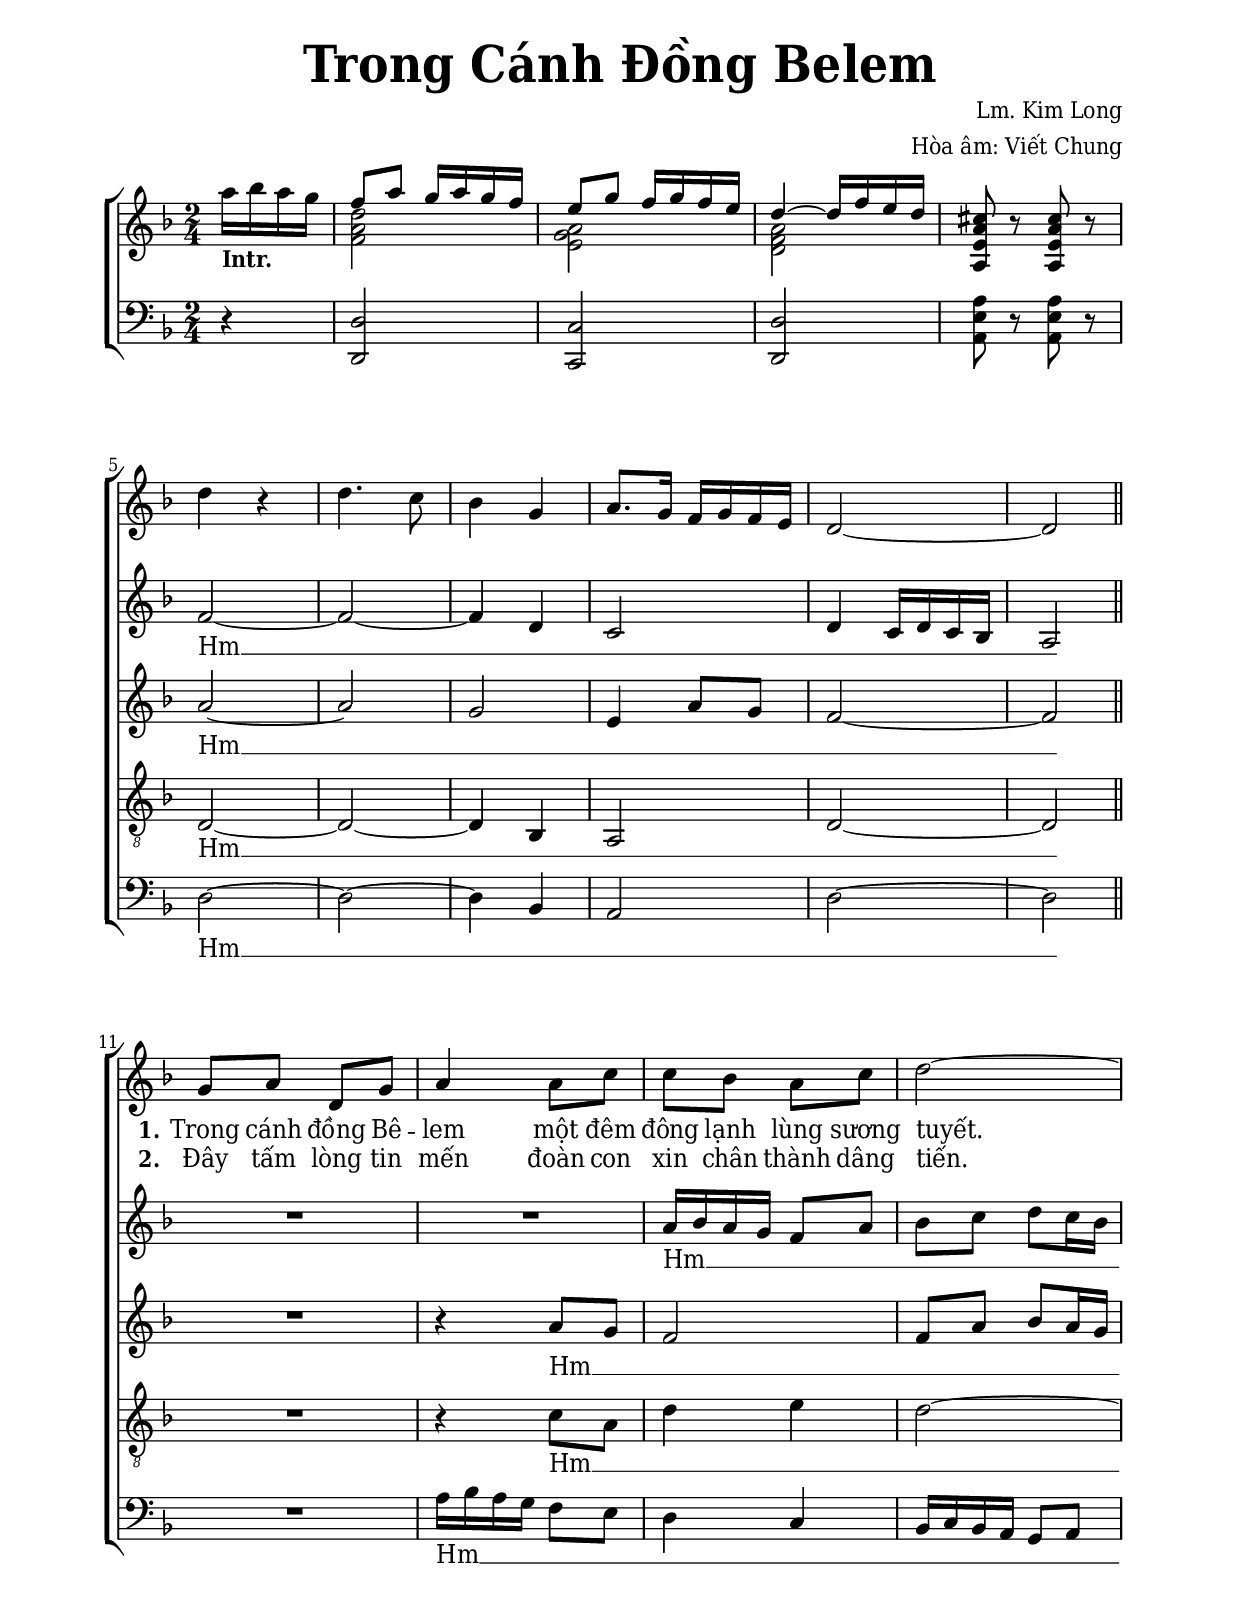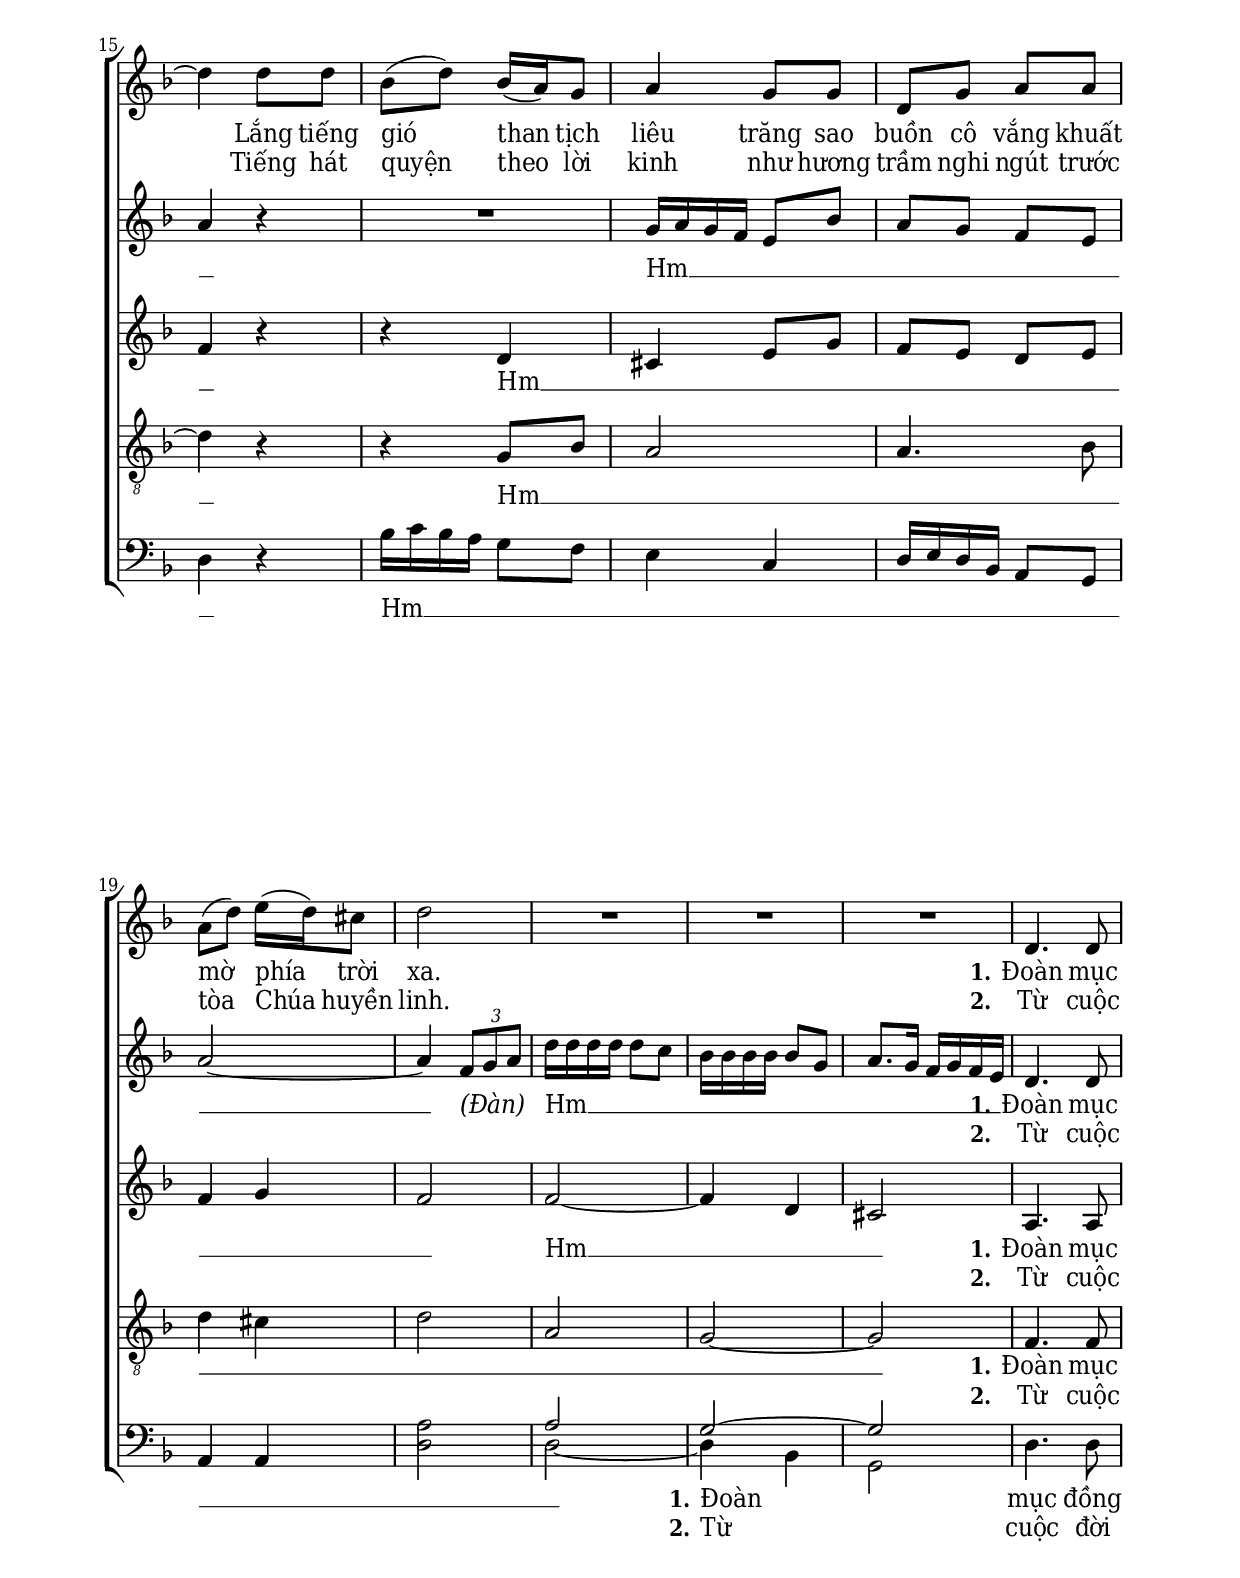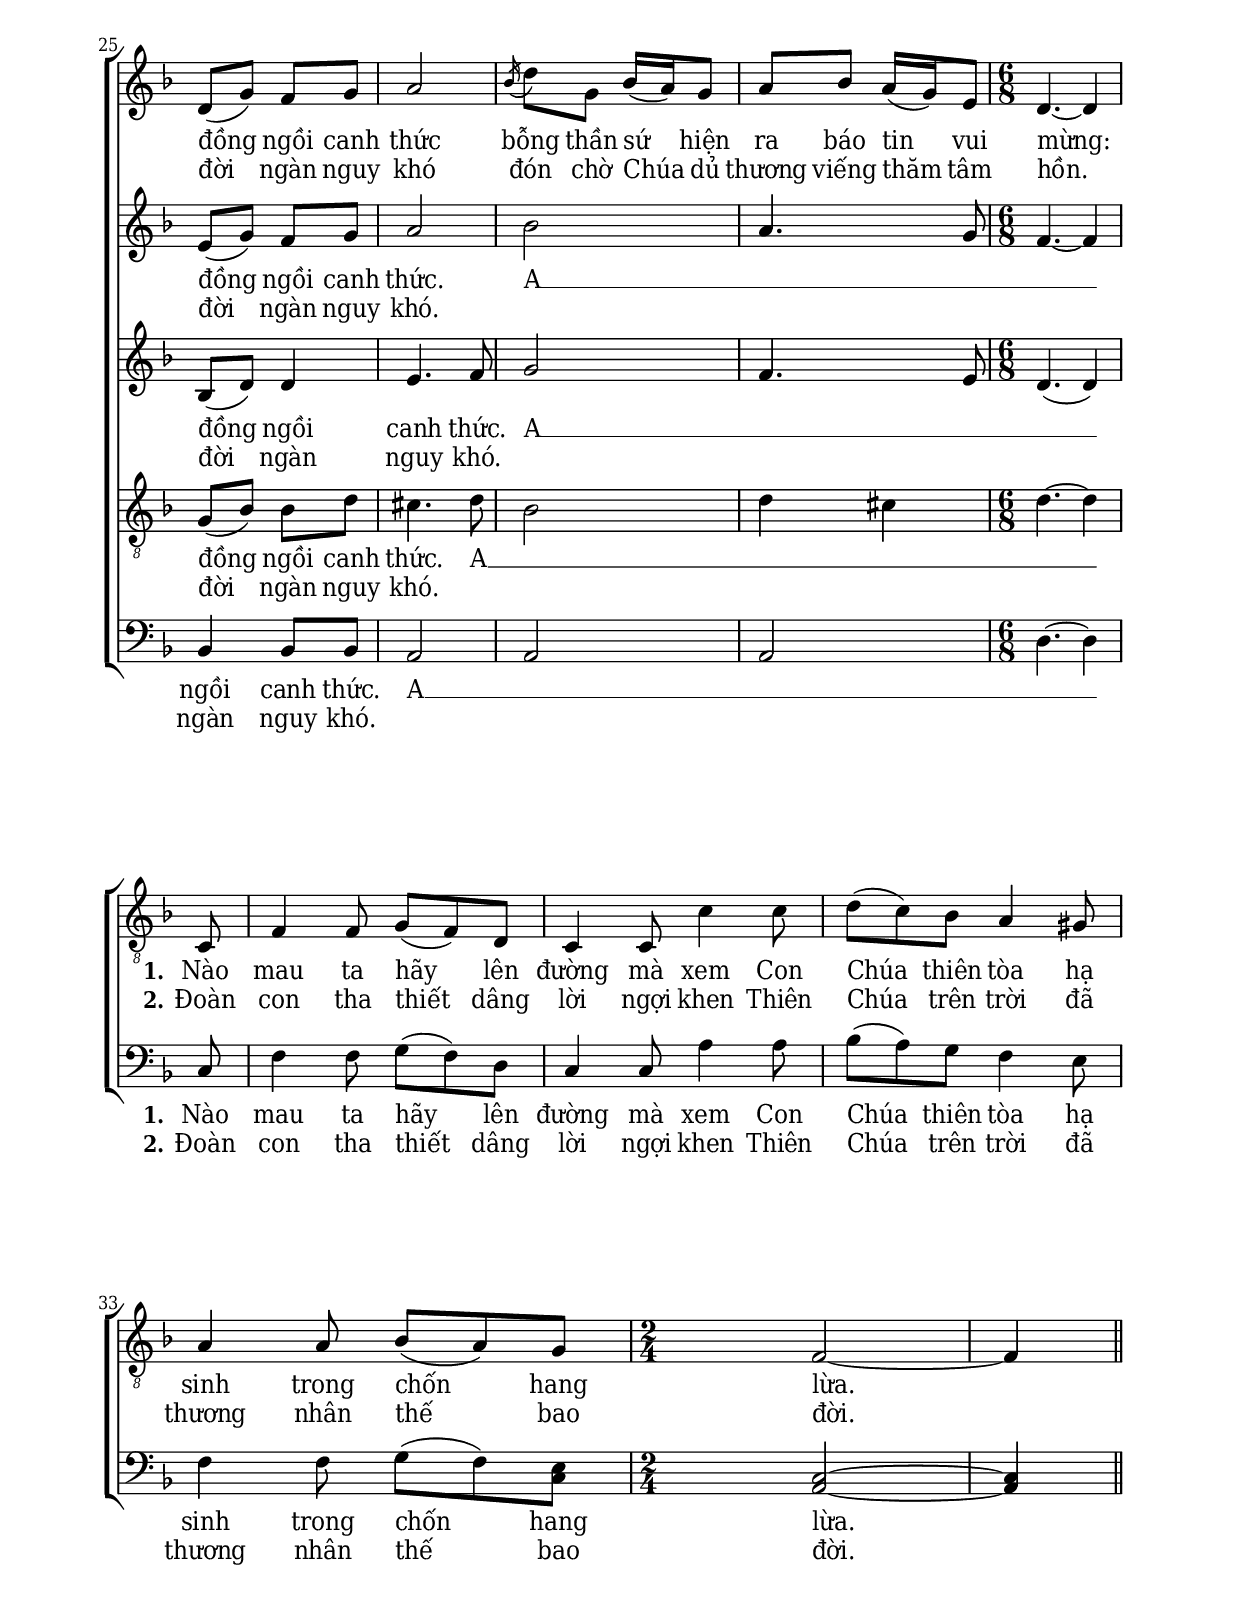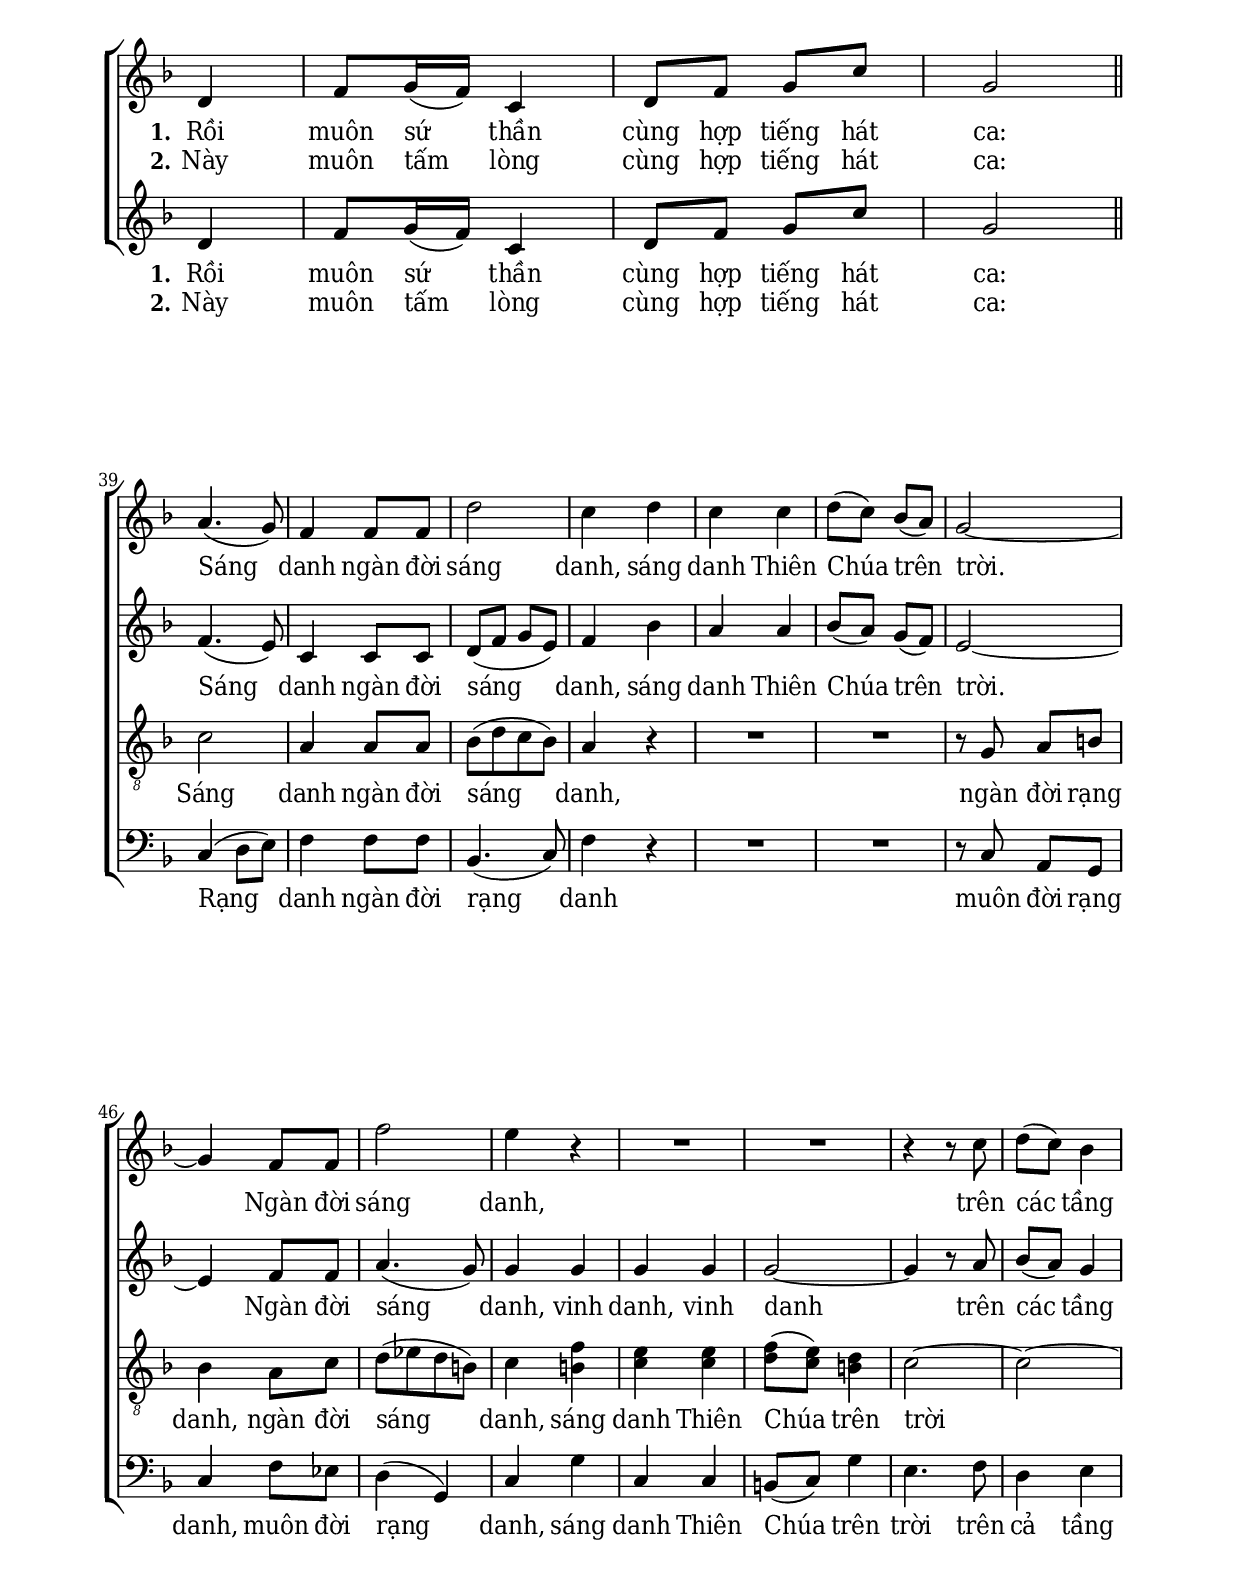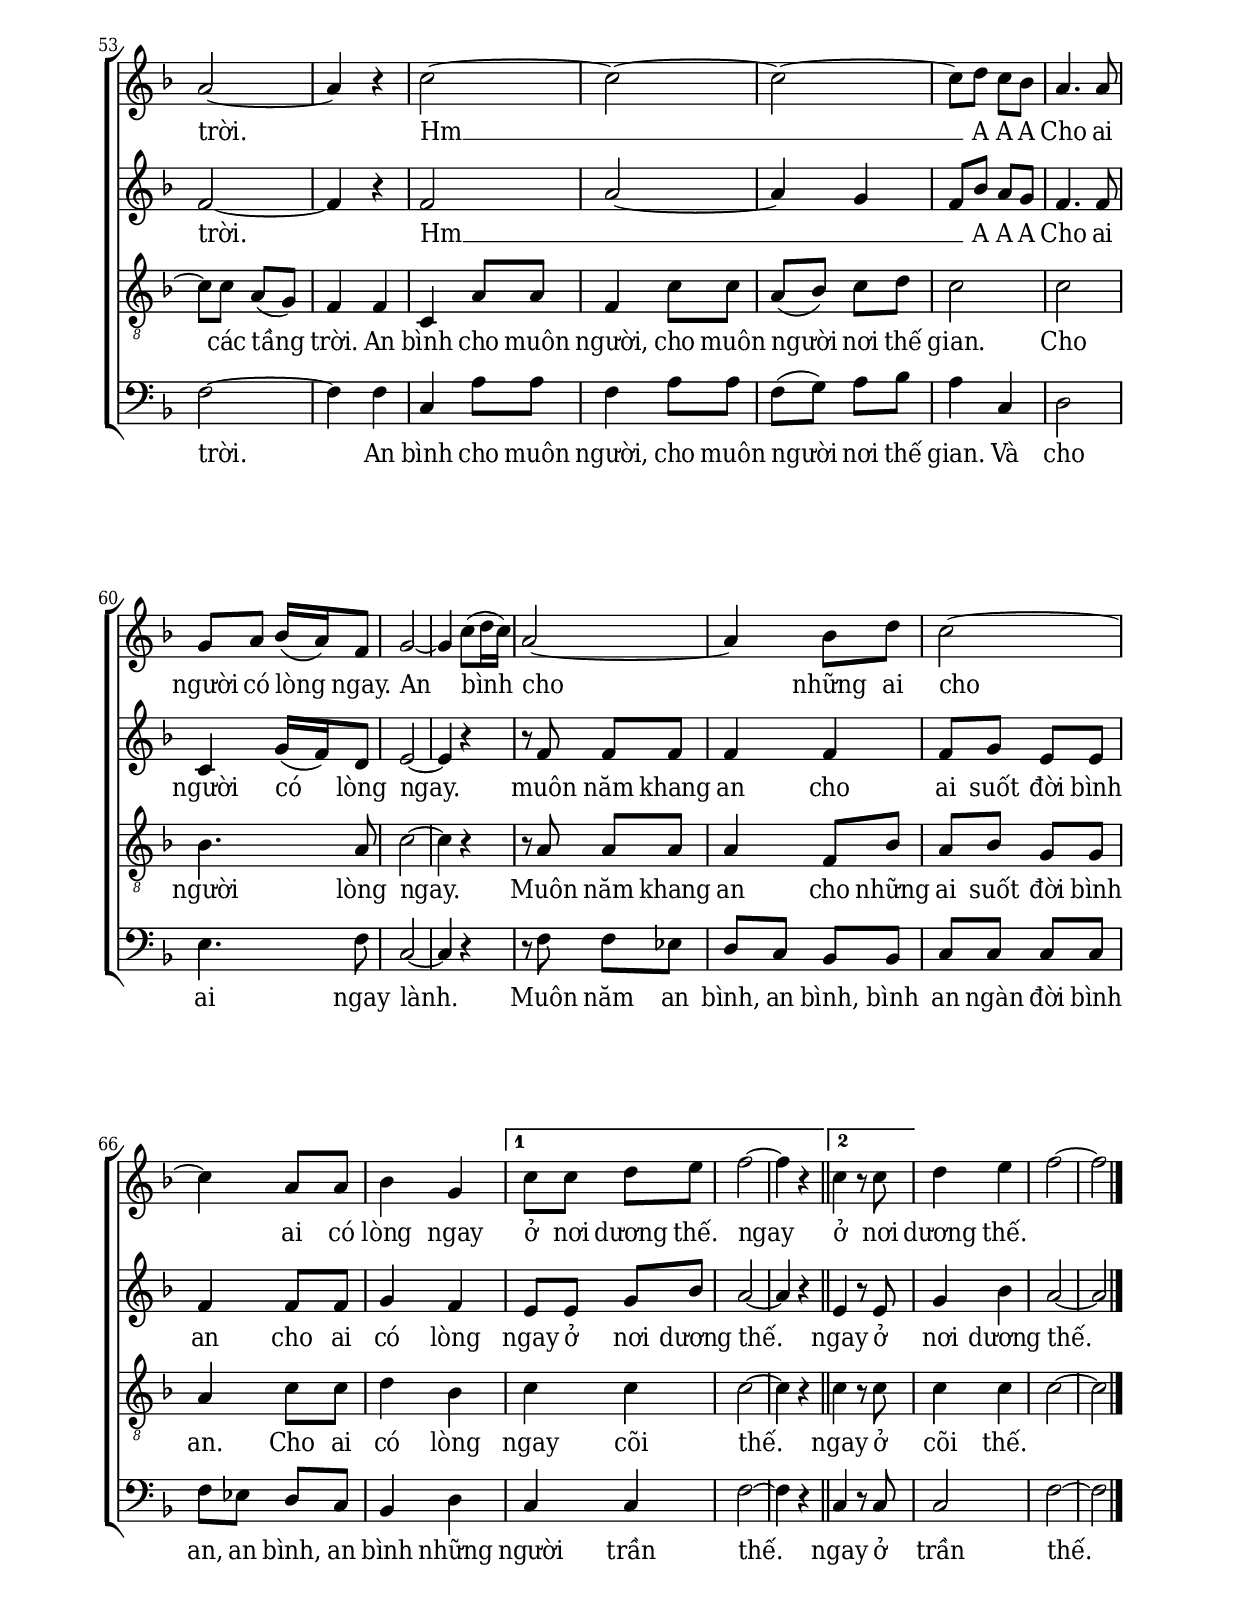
% Cài đặt chung
\version "2.22.1"
\include "english.ly"

\header {
  title = \markup { \fontsize #3 "Trong Cánh Đồng Belem" }
  composer = "Lm. Kim Long"
  arranger = "Hòa âm: Viết Chung"
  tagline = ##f
}

% Nhạc
nhacDiepKhucSolo = \relative c''' {
  a16
  _\markup { \bold "Intr." }
  bf a g |
  <<
    {
      \voiceOne
      f8 a g16 a g f |
      e8 g f16 g f e |
      d4 ~ d16 f e d |
    }
    \new Voice = "splitpart" {
      \voiceTwo
      <d a f>2 |
      <a g e> |
      <a f d> |
    }
  >>
  \oneVoice
  <cs a e a,>8 r <cs a e a,> r |
  d4 r |
  d4. c8 |
  bf4 g |
  a8. g16 f g f e |
  d2 ~ |
  d |
  
  g8 a d, g |
  a4 a8 c |
  c bf a c |
  d2 ~ |
  d4 d8 d |
  bf (d) bf16 (a) g8 |
  a4 g8 g |
  d g a a |
  a (d) e16 (d) cs8 |
  d2 |
  R2*3
  d,4. d8 |
  d (g) f g |
  a2 |
  \slashedGrace { bf16 ( } d8) g, bf16 (a) g8 |
  a bf a16 (g) e8 |
  
  \time 6/8
  d4. ~ d4 r8
}

nhacDiepKhucSop = \relative c' {
  \partial 4 r4 |
  R2*4 \break
  
  f2 ~ |
  f ~ |
  f4 d |
  c2 |
  d4 c16 d c bf |
  a2 \bar "||" \break
  
  R2*2
  a'16 bf a g f8 a |
  bf c d c16 bf |
  a4 r |
  R2
  g16 a g f e8 bf' |
  a g f e |
  a2 ~ |
  a4 \tuplet 3/2 { f8 g a } |
  d16 d d d d8 c |
  bf16 bf bf bf bf8 g |
  a8. g16 f g f e |
  d4. d8 |
  e (g) f g |
  a2 |
  bf |
  a4. g8 |
  
  \time 6/8
  f4. ~ f4 \bar "|" \break
  r8 |
  R2.*4
  \time 2/4
  R2
  r4 \bar "||" \break
  
  d |
  f8 g16 (f) c4 |
  d8 f g c |
  g2 \bar "||" \break
  
  a4. (g8) |
  f4 f8 f |
  d'2 |
  c4 d |
  c c |
  d8 (c) bf (a) |
  g2 ~ |
  g4 f8 f f'2 |
  e4 r |
  R2*2
  r4 r8 c |
  d (c) bf4 |
  a2 ~ |
  a4 r |
  c2 ~ |
  c ~ |
  c ~ |
  c8 d c bf |
  a4. a8 |
  g a bf16 (a) f8 |
  g2 ~ |
  g4 c8 (d16 c) |
  a2 ~ |
  a4 bf8 d |
  c2 ~ |
  c4 a8 a |
  bf4 g |
  
  \set Score.repeatCommands = #'((volta "1"))
  c8 c d e |
  f2 ~ |
  f4 r \bar "||"
  \set Score.repeatCommands = #'((volta #f) (volta "2"))
  c4 r8 c |
  \set Score.repeatCommands = #'((volta #f))
  d4 e |
  f2 ~ |
  f \bar "|."
}

nhacDiepKhucAlto = \relative c'' {
  r4 |
  R2*4
  a2 ~ |
  a |
  g |
  e4 a8 g |
  f2 ~ |
  f |
  R2
  r4 a8 g |
  f2 |
  f8 a bf a16 g |
  f4 r |
  r d |
  cs e8 g |
  f e d e |
  f4 g |
  f2 |
  f ~ |
  f4 d |
  cs2 |
  a4. a8 |
  bf (d) d4 |
  e4. f8 |
  g2 |
  f4. e8 |
  
  \time 6/8
  d4. (d4) r8 |
  
  R2.*4
  
  \time 2/4
  R2
  r4
  d |
  f8 g16 (f) c4 |
  d8 f g c |
  g2
  
  f4. (e8) |
  c4 c8 c |
  d (f g e) |
  f4 bf |
  a a |
  bf8 (a) g (f) |
  e2 ~ |
  e4 f8 f |
  a4. (g8) |
  g4 g |
  g g |
  g2 ~ |
  g4 r8 a |
  bf (a) g4 |
  f2 ~ |
  f4 r |
  f2 |
  a ~ |
  a4 g |
  f8 bf a g |
  f4. f8 |
  c4 g'16 (f) d8 |
  e2 ~ |
  e4 r |
  r8 f f f |
  f4 f |
  f8 g e e |
  f4 f8 f |
  g4 f |
  e8 e g bf |
  a2 ~ |
  a4 r |
  e4 r8 e |
  g4 bf |
  a2 ~ |
  a
}

nhacDiepKhucTenor = \relative c' {
  r4 |
  R2*4
  d,2 ~ |
  d ~ |
  d4 bf |
  a2 |
  d ~ |
  d |
  R2
  r4 c'8 a |
  d4 e |
  d2 ~ |
  d4 r |
  r g,8 bf |
  a2 |
  a4. bf8 |
  d4 cs |
  d2 |
  a |
  g ~ |
  g |
  
  f4. f8 |
  g (bf) bf d |
  cs4. d8 |
  bf2 |
  d4 cs |
  
  \time 6/8
  d4. ~ d4
  
  c,8 |
  f4 f8 g (f) d |
  c4 c8 c'4 c8 |
  d (c) bf a4 gs8 |
  a4 a8 bf (a) g |
  
  \time 2/4
  f2 ~ |
  f4
  r4
  R2*3
  c'2 |
  a4 a8 a |
  bf ([d c bf]) |
  a4 r |
  R2*2
  r8 g a b! |
  bf4 a8 c |
  d ([ef d b!]) |
  c4
  <<
    {
      f |
      e e |
      f8 (e) d4
    }
    {
      b!4 |
      c c |
      d8 (c) b!4
    }
  >>
  c2 ~ |
  c ~ |
  c8 c a (g) |
  f4 f |
  c a'8 a |
  f4 c'8 c |
  a (bf) c d |
  c2 |
  c |
  bf4. a8 |
  c2 ~ |
  c4 r |
  r8 a a a |
  a4 f8 bf |
  a bf g g |
  a4 c8 c |
  d4 bf |
  c c |
  c2 ~ |
  c4 r |
  c r8 c |
  c4 c |
  c2 ~ |
  c
}

nhacDiepKhucBas = \relative c {
  r4 |
  <d d,>2 |
  <c c,> |
  <d d,> |
  <a' e a,>8 r <a e a,> r |
  d,2 ~ |
  d ~ |
  d4 bf |
  a2 |
  d ~ |
  d |
  R2
  a'16 bf a g f8 e |
  d4 c |
  bf16 c bf a g8 a |
  d4 r |
  bf'16 c bf a g8 f |
  e4 c |
  d16 e d bf a8 g |
  a4 a |
  <a' d,>2 |
  <<
    {
      \voiceOne
      a2 |
      g ~ |
      g
    }
    \new Voice = "splitpart" {
      \voiceTwo
      d2 ~ |
      d4 bf |
      g2
    }
  >>
  \oneVoice
  d'4. d8 |
  bf4 bf8 bf |
  a2 |
  a |
  a |
  
  \time 6/8
  d4. ~ d4 c8 |
  f4 f8 g (f) d |
  c4 c8 a'4 a8 |
  bf (a) g f4 e8 |
  f4 f8 g (f) <e c> |
  
  \time 2/4
  <c a>2 ~ |
  <c a>4
  r4
  R2*3
  
  c4 (d8 e) |
  f4 f8 f |
  bf,4. (c8) |
  f4 r |
  R2*2
  r8 c a g |
  c4 f8 ef |
  d4 (g,) |
  c g' |
  c, c |
  b!8 (c) g'4 |
  e4. f8 |
  d4 e |
  f2 ~ |
  f4 f |
  c a'8 a |
  f4 a8 a |
  f (g) a bf |
  a4 c, |
  d2 |
  e4. f8 |
  c2 ~ |
  c4 r |
  r8 f f ef |
  d c bf bf |
  c c c c |
  f ef d c |
  bf4 d |
  c c |
  f2 ~ |
  f4 r |
  c r8 c |
  c2 |
  f ~ |
  f
}

% Lời
loiDiepKhucSolo = \lyricmode {
  \repeat unfold 34 { _ }
  <<
    {
      \set stanza = "1."
      Trong cánh đồng Bê -- lem
      một đêm đông lạnh lùng sương tuyết.
      Lắng tiếng gió than tịch liêu
      trăng sao buồn cô vắng khuất mờ phía trời xa.
      \set stanza = "1."
      Đoàn mục đồng ngồi canh thức
      bỗng thần sứ hiện ra báo tin vui mừng:
    }
    \new Lyrics \with {
      alignBelowContext = "loiDiepKhucSolo"
    }
    {
	    \set associatedVoice = "beSolo"
	    \set stanza = "2."
	    Đây tấm lòng tin mến
	    đoàn con xin chân thành dâng tiến.
	    Tiếng hát quyện theo lời kinh
	    như hương trầm nghi ngút trước tòa Chúa huyền linh.
	    \set stanza = "2."
	    Từ cuộc đời ngàn nguy khó
	    đón chờ Chúa dủ thương viếng thăm tâm hồn.
	  }
  >>
}

loiDiepKhucSop = \lyricmode {
  Hm __ \repeat unfold 8 { _ }
  Hm __ \repeat unfold 11 { _ }
  Hm __ \repeat unfold 10 { _ }
  \override Lyrics.LyricText.font-shape = #'italic
  (Đàn) _ _
  \revert Lyrics.LyricText.font-shape
  Hm __ \repeat unfold 17 { _ }
  <<
    {
      \set stanza = "1."
      Đoàn mục đồng ngồi canh thức.
    }
    \new Lyrics \with {
      alignBelowContext = "loiDiepKhucSop"
    }
    {
	    \set associatedVoice = "beSolo"
      \set stanza = "2."
      Từ cuộc đời ngàn nguy khó.
    }
  >>
  A __ _ _ _
  <<
    {
      \set stanza = "1."
      Rồi muôn sứ thần cùng hợp tiếng hát ca:
    }
    \new Lyrics \with {
      alignBelowContext = "loiDiepKhucSop"
    }
    {
	    \set associatedVoice = "beSop"
      \set stanza = "2."
      Này muôn tấm lòng cùng hợp tiếng hát ca:
    }
  >>
  Sáng danh ngàn đời sáng danh,
  sáng danh Thiên Chúa trên trời.
  Ngàn đời sáng danh,
  trên các tầng trời.
  Hm __
  A A A Cho ai người có lòng ngay.
  An bình cho những ai cho ai có lòng ngay ở nơi dương thế.
  ngay ở nơi dương thế.
}

loiDiepKhucAlto = \lyricmode {
  Hm __ \repeat unfold 5 { _ }
  Hm __ \repeat unfold 8 { _ }
  Hm __ \repeat unfold 10 { _ }
  Hm __ \repeat unfold 2 { _ }
  <<
    {
      \set stanza = "1."
      Đoàn mục đồng ngồi canh thức.
    }
    \new Lyrics \with {
      alignBelowContext = "loiDiepKhucAlto"
    }
    {
	    \set associatedVoice = "beAlto"
      \set stanza = "2."
      Từ cuộc đời ngàn nguy khó.
    }
  >>
  A __ _ _ _
  <<
    {
      \set stanza = "1."
      Rồi muôn sứ thần cùng hợp tiếng hát ca:
    }
    \new Lyrics \with {
      alignBelowContext = "loiDiepKhucAlto"
    }
    {
	    \set associatedVoice = "beAlto"
      \set stanza = "2."
      Này muôn tấm lòng cùng hợp tiếng hát ca:
    }
  >>
  Sáng danh ngàn đời sáng danh,
  sáng danh Thiên Chúa trên trời.
  Ngàn đời sáng danh, vinh danh, vinh danh
  trên các tầng trời.
  Hm __ _ _ _
  A A A Cho ai người có lòng ngay.
  muôn năm khang an
  cho ai
  suốt đời bình an
  cho ai có lòng ngay ở nơi dương thế.
  ngay ở nơi dương thế.
}

loiDiepKhucTenor = \lyricmode {
  Hm __ \repeat unfold 3 { _ }
  Hm __ \repeat unfold 4 { _ }
  Hm __ \repeat unfold 9 { _ }
  <<
    {
      \set stanza = "1."
      Đoàn mục đồng ngồi canh thức.
    }
    \new Lyrics \with {
      alignBelowContext = "loiDiepKhucTenor"
    }
    {
	    \set associatedVoice = "beTenor"
      \set stanza = "2."
      Từ cuộc đời ngàn nguy khó.
    }
  >>
  A __ _ _ _ _
  <<
    {
      \set stanza = "1."
      Nào mau ta hãy lên đường
      mà xem Con Chúa thiên tòa
      hạ sinh trong chốn hang lừa.
    }
    \new Lyrics \with {
      alignBelowContext = "loiDiepKhucTenor"
    }
    {
	    \set associatedVoice = "beTenor"
      \set stanza = "2."
      Đoàn con tha thiết dâng lời
      ngợi khen Thiên Chúa trên trời
      đã thương nhân thế bao đời.
    }
  >>
  Sáng danh ngàn đời sáng danh,
  ngàn đời rạng danh, ngàn đời sáng danh,
  sáng danh Thiên Chúa trên trời các tầng trời.
  An bình cho muôn người,
  cho muôn người nơi thế gian.
  Cho người lòng ngay.
  Muôn năm khang an cho những ai suốt đời bình an.
  Cho ai có lòng ngay cõi thế.
  ngay ở cõi thế.
}

loiDiepKhucBas = \lyricmode {
  \repeat unfold 5 { _ }
  Hm __ \repeat unfold 3 { _ }
  Hm __ \repeat unfold 14 { _ }
  Hm __ \repeat unfold 17 { _ }
  <<
    {
      \set stanza = "1."
      Đoàn mục đồng ngồi canh thức.
    }
    \new Lyrics \with {
      alignBelowContext = "loiDiepKhucBas"
    }
    {
	    \set associatedVoice = "beBas"
      \set stanza = "2."
      Từ cuộc đời ngàn nguy khó.
    }
  >>
  A __ _ _ _
  <<
    {
      \set stanza = "1."
      Nào mau ta hãy lên đường
      mà xem Con Chúa thiên tòa
      hạ sinh trong chốn hang lừa.
    }
    \new Lyrics \with {
      alignBelowContext = "loiDiepKhucBas"
    }
    {
	    \set associatedVoice = "beBas"
      \set stanza = "2."
      Đoàn con tha thiết dâng lời
      ngợi khen Thiên Chúa trên trời
      đã thương nhân thế bao đời.
    }
  >>
  Rạng danh ngàn đời rạng danh
  muôn đời rạng danh, muôn đời rạng danh,
  sáng danh Thiên Chúa trên trời trên cả tầng trời.
  An bình cho muôn người, cho muôn người nơi thế gian.
  Và cho ai ngay lành.
  Muôn năm an bình, an bình, bình an ngàn đời bình an,
  an bình, an bình những người trần thế.
  ngay ở trần thế.
}

% Dàn trang
\paper {
  #(set-paper-size "a4")
  top-margin = 15\mm
  bottom-margin = 20\mm
  left-margin = 20\mm
  right-margin = 20\mm
  indent = #0
  #(define fonts
    (make-pango-font-tree
      "Deja Vu Serif Condensed"
      "Deja Vu Serif Condensed"
      "Deja Vu Serif Condensed"
      (/ 20 20)))
  print-page-number = #f
  %page-count = #4
  %ragged-bottom = ##f
}

TongNhip = {
  \key f \major \time 2/4
  \set Timing.beamExceptions = #'()
  \set Timing.baseMoment = #(ly:make-moment 1/4)
  \set Timing.beatStructure = #'(1 1)
}

% Đổi kích thước nốt cho bè phụ
notBePhu =
#(define-music-function (font-size music) (number? ly:music?)
   (for-some-music
     (lambda (m)
       (if (music-is-of-type? m 'rhythmic-event)
           (begin
             (set! (ly:music-property m 'tweaks)
                   (cons `(font-size . ,font-size)
                         (ly:music-property m 'tweaks)))
             #t)
           #f))
     music)
   music)

\score {
  \new ChoirStaff <<
    \new Staff <<
        \clef treble
        \new Voice = beSolo {
          \TongNhip \nhacDiepKhucSolo
        }
      \new Lyrics = "loiDiepKhucSolo" \lyricsto beSolo \loiDiepKhucSolo
    >>
    \new Staff <<
        \clef treble
        \new Voice = beSop {
          \TongNhip \nhacDiepKhucSop
        }
      \new Lyrics = "loiDiepKhucSop" \lyricsto beSop \loiDiepKhucSop
    >>
    \new Staff <<
        \clef treble
        \new Voice = beAlto {
          \TongNhip \nhacDiepKhucAlto
        }
      \new Lyrics = "loiDiepKhucAlto" \lyricsto beAlto \loiDiepKhucAlto
    >>
    \new Staff <<
        \clef "violin_8"
        \new Voice = beTenor {
          \TongNhip \nhacDiepKhucTenor
        }
      \new Lyrics = "loiDiepKhucTenor" \lyricsto beTenor \loiDiepKhucTenor
    >>
    \new Staff <<
        \clef "bass"
        \new Voice = beBas {
          \TongNhip \nhacDiepKhucBas
        }
      \new Lyrics = "loiDiepKhucBas" \lyricsto beBas \loiDiepKhucBas
    >>
  >>
  \layout {
    \override Lyrics.LyricSpace.minimum-distance = #0.5
    %\override Score.BarNumber.break-visibility = ##(#f #f #f)
    \override Score.SpacingSpanner.uniform-stretching = ##t
    \context {
      \Staff \RemoveEmptyStaves
      \override VerticalAxisGroup.remove-first = ##t
    }
  }
}
